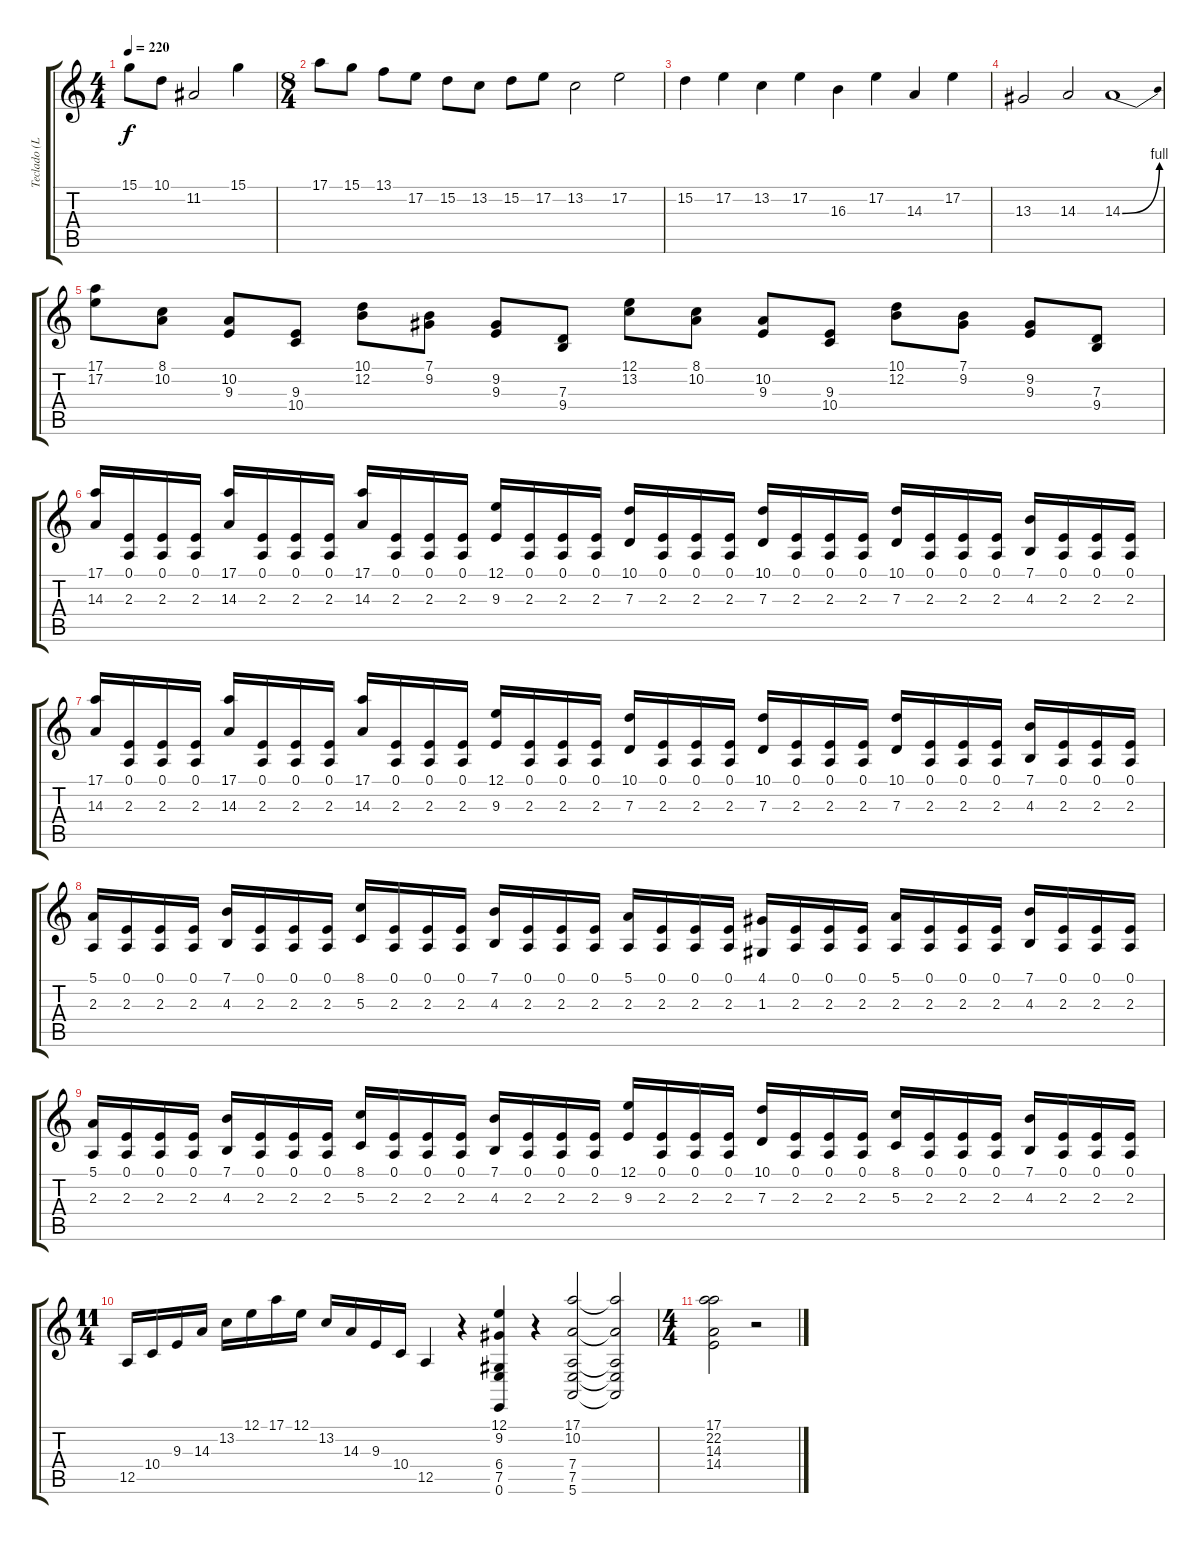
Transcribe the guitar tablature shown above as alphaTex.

\track ("Teclado (Lead y Solos)" "Teclado (L") {instrument electricgrandpiano}
\staff {score tabs}
\tuning (E4 B3 G3 D3 A2 E2) {hide}
\ts (4 4)
\tempo 220
\clef g2
\ks c
15.1.8{dy f} 10.1.8 11.2.2 15.1.4 |
\ts (8 4)
17.1.8 15.1.8 13.1.8 17.2.8 15.2.8 13.2.8 15.2.8 17.2.8 13.2.2 17.2.2 |
15.2.4 17.2.4 13.2.4 17.2.4 16.3.4 17.2.4 14.3.4 17.2.4 |
13.3.2 14.3.2 14.3{be (bend 0 0 60 4)}.1 |
(17.1 17.2).8 (8.1 10.2).8 (10.2 9.3).8 (9.3 10.4).8 (10.1 12.2).8 (7.1 9.2).8 (9.2 9.3).8 (7.3 9.4).8 (12.1 13.2).8 (8.1 10.2).8 (10.2 9.3).8 (9.3 10.4).8 (10.1 12.2).8 (7.1 9.2).8 (9.2 9.3).8 (7.3 9.4).8 |
(17.1 14.3).16 (0.1 2.3).16 (0.1 2.3).16 (0.1 2.3).16 (17.1 14.3).16 (0.1 2.3).16 (0.1 2.3).16 (0.1 2.3).16 (17.1 14.3).16 (0.1 2.3).16 (0.1 2.3).16 (0.1 2.3).16 (12.1 9.3).16 (0.1 2.3).16 (0.1 2.3).16 (0.1 2.3).16 (10.1 7.3).16 (0.1 2.3).16 (0.1 2.3).16 (0.1 2.3).16 (10.1 7.3).16 (0.1 2.3).16 (0.1 2.3).16 (0.1 2.3).16 (10.1 7.3).16 (0.1 2.3).16 (0.1 2.3).16 (0.1 2.3).16 (7.1 4.3).16 (0.1 2.3).16 (0.1 2.3).16 (0.1 2.3).16 |
(17.1 14.3).16 (0.1 2.3).16 (0.1 2.3).16 (0.1 2.3).16 (17.1 14.3).16 (0.1 2.3).16 (0.1 2.3).16 (0.1 2.3).16 (17.1 14.3).16 (0.1 2.3).16 (0.1 2.3).16 (0.1 2.3).16 (12.1 9.3).16 (0.1 2.3).16 (0.1 2.3).16 (0.1 2.3).16 (10.1 7.3).16 (0.1 2.3).16 (0.1 2.3).16 (0.1 2.3).16 (10.1 7.3).16 (0.1 2.3).16 (0.1 2.3).16 (0.1 2.3).16 (10.1 7.3).16 (0.1 2.3).16 (0.1 2.3).16 (0.1 2.3).16 (7.1 4.3).16 (0.1 2.3).16 (0.1 2.3).16 (0.1 2.3).16 |
(5.1 2.3).16 (0.1 2.3).16 (0.1 2.3).16 (0.1 2.3).16 (7.1 4.3).16 (0.1 2.3).16 (0.1 2.3).16 (0.1 2.3).16 (8.1 5.3).16 (0.1 2.3).16 (0.1 2.3).16 (0.1 2.3).16 (7.1 4.3).16 (0.1 2.3).16 (0.1 2.3).16 (0.1 2.3).16 (5.1 2.3).16 (0.1 2.3).16 (0.1 2.3).16 (0.1 2.3).16 (4.1 1.3).16 (0.1 2.3).16 (0.1 2.3).16 (0.1 2.3).16 (5.1 2.3).16 (0.1 2.3).16 (0.1 2.3).16 (0.1 2.3).16 (7.1 4.3).16 (0.1 2.3).16 (0.1 2.3).16 (0.1 2.3).16 |
(5.1 2.3).16 (0.1 2.3).16 (0.1 2.3).16 (0.1 2.3).16 (7.1 4.3).16 (0.1 2.3).16 (0.1 2.3).16 (0.1 2.3).16 (8.1 5.3).16 (0.1 2.3).16 (0.1 2.3).16 (0.1 2.3).16 (7.1 4.3).16 (0.1 2.3).16 (0.1 2.3).16 (0.1 2.3).16 (12.1 9.3).16 (0.1 2.3).16 (0.1 2.3).16 (0.1 2.3).16 (10.1 7.3).16 (0.1 2.3).16 (0.1 2.3).16 (0.1 2.3).16 (8.1 5.3).16 (0.1 2.3).16 (0.1 2.3).16 (0.1 2.3).16 (7.1 4.3).16 (0.1 2.3).16 (0.1 2.3).16 (0.1 2.3).16 |
\ts (11 4)
12.5.16{volume 15 instrument harpsichord} 10.4.16 9.3.16 14.3.16 13.2.16 12.1.16 17.1.16 12.1.16 13.2.16 14.3.16 9.3.16 10.4.16 12.5.4 r.4 (12.1 9.2 6.4 7.5 0.6).4{instrument stringensemble1} r.4 (17.1 10.2 7.4 7.5 5.6).2 (17.1{t} 10.2{t} 7.4{t} 7.5{t} 5.6{t}).2 |
\ts (4 4)
(17.1 22.2 14.3 14.4).2{instrument stringensemble1} r.2
